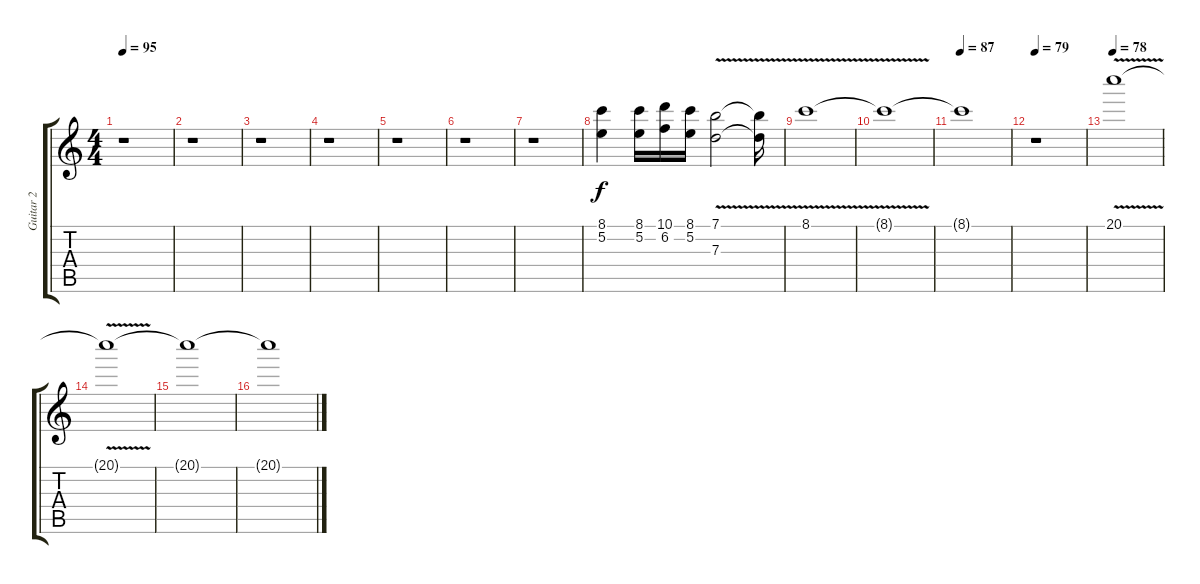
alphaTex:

\track ("Guitar 2" "Guitar 2") {instrument distortionguitar}
\staff {score tabs}
\tuning (E4 B3 G3 D3 A2 E2) {hide}
\ts (4 4)
\tempo 95
\clef g2
\ks c
r.1{dy f} |
r.1 |
r.1 |
r.1 |
r.1 |
r.1 |
r.1 |
(8.1 5.2).4 (8.1 5.2).16 (10.1 6.2).16 (8.1 5.2).16 (7.1{v} 7.3{v}).2 (7.1{t} 7.3{t}).16 |
8.1{v}.1 |
8.1{t}.1 |
\tempo 87
8.1{t}.1 |
\tempo 79
r.1 |
\tempo 78
20.1{v}.1{volume 9} |
20.1{t}.1 |
20.1{t}.1 |
20.1{t}.1
